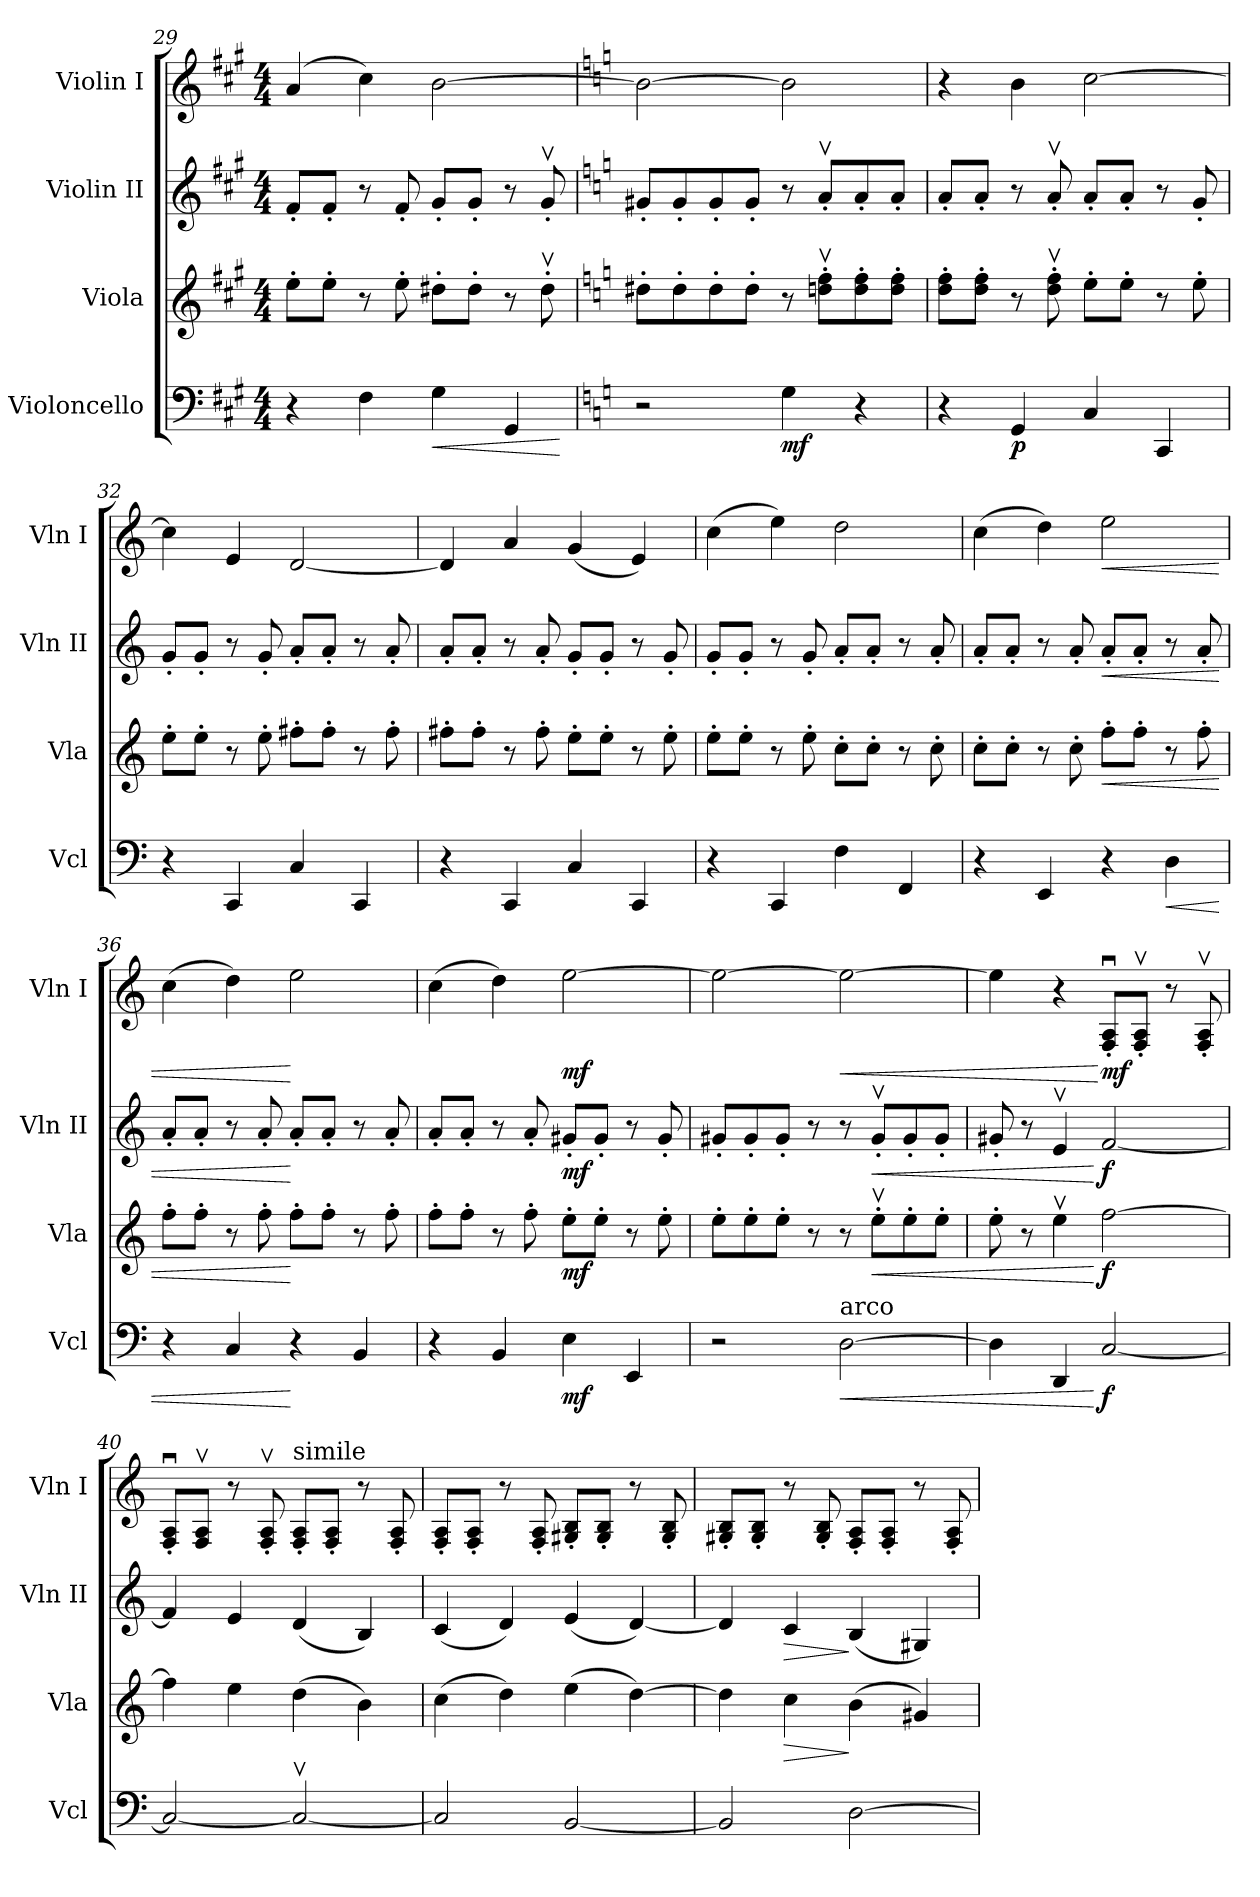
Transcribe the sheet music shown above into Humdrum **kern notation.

**kern	**dynam	**kern	**dynam	**kern	**dynam	**kern	**dynam
*part4	*part4	*part3	*part3	*part2	*part2	*part1	*part1
*staff4	*staff4	*staff3	*staff3	*staff2	*staff2	*staff1	*staff1
*I"Violoncello	*	*I"Viola	*	*I"Violin II	*	*I"Violin I	*
*I'Vcl	*	*I'Vla	*	*I'Vln II	*	*I'Vln I	*
!!LO:LB:g=z
*clefF4	*	*clefG2	*	*clefG2	*	*clefG2	*
*k[f#c#g#]	*	*k[f#c#g#]	*	*k[f#c#g#]	*	*k[f#c#g#]	*
*M4/4	*	*M4/4	*	*M4/4	*	*M4/4	*
=29	=29	=29	=29	=29	=29	=29	=29
4r	.	8ee'\L	.	8f#'/L	.	(4a/	.
.	.	8ee'\J	.	8f#'/J	.	.	.
4F#\	.	8r	.	8r	.	4cc#\)	.
.	.	8ee'\	.	8f#'/	.	.	.
!	!LO:HP:b	!	!	!	!	!	!
4G#\	<	8dd#X'\L	.	8g#'/L	.	[2b\	.
.	.	8dd#'\J	.	8g#'/J	.	.	.
4GG#/	.	8r	.	8r	.	.	.
.	.	8dd#v'\	.	8g#v'/	.	.	.
.	[	.	.	.	.	.	.
=30	=30	=30	=30	=30	=30	=30	=30
*k[]	*	*k[]	*	*k[]	*	*k[]	*
2r	.	8dd#X'\L	.	8g#X'/L	.	2b\_	.
.	.	8dd#'\	.	8g#'/	.	.	.
.	.	8dd#'\	.	8g#'/	.	.	.
.	.	8dd#'\J	.	8g#'/J	.	.	.
!	!LO:DY:b	!	!	!	!	!	!
4G\	mf	8r	.	8r	.	2b\]	.
.	.	8ddn\v' 8ff\v'L	.	8av'/L	.	.	.
4r	.	8dd\' 8ff\'	.	8a'/	.	.	.
.	.	8dd\' 8ff\'J	.	8a'/J	.	.	.
=31	=31	=31	=31	=31	=31	=31	=31
4r	.	8dd\' 8ff\'L	.	8a'/L	.	4r	.
.	.	8dd\' 8ff\'J	.	8a'/J	.	.	.
!	!LO:DY:b	!	!	!	!	!	!
4GG/	p	8r	.	8r	.	4b\	.
.	.	8dd\v' 8ff\v'	.	8av'/	.	.	.
4C/	.	8ee'\L	.	8a'/L	.	[2cc\	.
.	.	8ee'\J	.	8a'/J	.	.	.
4CC/	.	8r	.	8r	.	.	.
.	.	8ee'\	.	8g'/	.	.	.
=32	=32	=32	=32	=32	=32	=32	=32
4r	.	8ee'\L	.	8g'/L	.	4cc\]	.
.	.	8ee'\J	.	8g'/J	.	.	.
4CC/	.	8r	.	8r	.	4e/	.
.	.	8ee'\	.	8g'/	.	.	.
4C/	.	8ff#X'\L	.	8a'/L	.	[2d/	.
.	.	8ff#'\J	.	8a'/J	.	.	.
4CC/	.	8r	.	8r	.	.	.
.	.	8ff#'\	.	8a'/	.	.	.
!!LO:LB:g=z
=33	=33	=33	=33	=33	=33	=33	=33
4r	.	8ff#X'\L	.	8a'/L	.	4d/]	.
.	.	8ff#'\J	.	8a'/J	.	.	.
4CC/	.	8r	.	8r	.	4a/	.
.	.	8ff#'\	.	8a'/	.	.	.
4C/	.	8ee'\L	.	8g'/L	.	(4g/	.
.	.	8ee'\J	.	8g'/J	.	.	.
4CC/	.	8r	.	8r	.	4e/)	.
.	.	8ee'\	.	8g'/	.	.	.
=34	=34	=34	=34	=34	=34	=34	=34
4r	.	8ee'\L	.	8g'/L	.	(4cc\	.
.	.	8ee'\J	.	8g'/J	.	.	.
4CC/	.	8r	.	8r	.	4ee\)	.
.	.	8ee'\	.	8g'/	.	.	.
4F\	.	8cc'\L	.	8a'/L	.	2dd\	.
.	.	8cc'\J	.	8a'/J	.	.	.
4FF/	.	8r	.	8r	.	.	.
.	.	8cc'\	.	8a'/	.	.	.
=35	=35	=35	=35	=35	=35	=35	=35
4r	.	8cc'\L	.	8a'/L	.	(4cc\	.
.	.	8cc'\J	.	8a'/J	.	.	.
4EE/	.	8r	.	8r	.	4dd\)	.
.	.	8cc'\	.	8a'/	.	.	.
!	!	!	!LO:HP:b	!	!LO:HP:b	!	!LO:HP:b
4r	.	8ff'\L	<	8a'/L	<	2ee\	<
.	.	8ff'\J	.	8a'/J	.	.	.
!	!LO:HP:b	!	!	!	!	!	!
4D\	<	8r	.	8r	.	.	.
.	.	8ff'\	.	8a'/	.	.	.
=36	=36	=36	=36	=36	=36	=36	=36
4r	.	8ff'\L	.	8a'/L	.	(4cc\	.
.	.	8ff'\J	.	8a'/J	.	.	.
4C/	.	8r	.	8r	.	4dd\)	.
.	.	8ff'\	.	8a'/	.	.	.
4r	[	8ff'\L	[	8a'/L	[	2ee\	[
.	.	8ff'\J	.	8a'/J	.	.	.
4BB/	.	8r	.	8r	.	.	.
.	.	8ff'\	.	8a'/	.	.	.
!!LO:PB:g=z
=37	=37	=37	=37	=37	=37	=37	=37
4r	.	8ff'\L	.	8a'/L	.	(4cc\	.
.	.	8ff'\J	.	8a'/J	.	.	.
4BB/	.	8r	.	8r	.	4dd\)	.
.	.	8ff'\	.	8a'/	.	.	.
!	!LO:DY:b	!	!LO:DY:b	!	!LO:DY:b	!	!LO:DY:b
4E\	mf	8ee'\L	mf	8g#X'/L	mf	[2ee\	mf
.	.	8ee'\J	.	8g#'/J	.	.	.
4EE/	.	8r	.	8r	.	.	.
.	.	8ee'\	.	8g#'/	.	.	.
=38	=38	=38	=38	=38	=38	=38	=38
2r	.	8ee'\L	.	8g#X'/L	.	2ee\_	.
.	.	8ee'\	.	8g#'/	.	.	.
.	.	8ee'\J	.	8g#'/J	.	.	.
.	.	8r	.	8r	.	.	.
!LO:TX:a:t=arco	!	!	!	!	!	!	!
!	!LO:HP:b	!	!	!	!	!	!LO:HP:b
[2D\	<	8r	.	8r	.	2ee\_	<
!	!	!	!LO:HP:b	!	!LO:HP:b	!	!
.	.	8eev'\L	<	8g#v'/L	<	.	.
.	.	8ee'\	.	8g#'/	.	.	.
.	.	8ee'\J	.	8g#'/J	.	.	.
=39	=39	=39	=39	=39	=39	=39	=39
4D\]	.	8ee'\	.	8g#X'/	.	4ee\]	.
.	.	8r	.	8r	.	.	.
4DD/	.	4eev\	.	4ev/	.	4r	.
!	!LO:DY:n=1:b	!	!LO:DY:n=1:b	!	!LO:DY:n=1:b	!	!LO:DY:n=1:b
[2C/	[ f	[2ff\	[ f	[2f/	[ f	8F/u' 8A/u'L	[ mf
.	.	.	.	.	.	8F/v' 8A/v'J	.
.	.	.	.	.	.	8r	.
.	.	.	.	.	.	8F/v' 8A/v'	.
=40	=40	=40	=40	=40	=40	=40	=40
2C/_	.	4ff\]	.	4f/]	.	8F/u' 8A/u'L	.
.	.	.	.	.	.	8F/v 8A/vJ	.
.	.	4ee\	.	4e/	.	8r	.
.	.	.	.	.	.	8F/v' 8A/v'	.
!	!	!	!	!	!	!LO:TX:a:t=simile	!
2Cv/_	.	(4dd\	.	(4d/	.	8F/' 8A/'L	.
.	.	.	.	.	.	8F/' 8A/'J	.
.	.	4b\)	.	4B/)	.	8r	.
.	.	.	.	.	.	8F/' 8A/'	.
!!LO:LB:g=z
=41	=41	=41	=41	=41	=41	=41	=41
2C/]	.	(4cc\	.	(4c/	.	8F/' 8A/'L	.
.	.	.	.	.	.	8F/' 8A/'J	.
.	.	4dd\)	.	4d/)	.	8r	.
.	.	.	.	.	.	8F/' 8A/'	.
[2BB/	.	(4ee\	.	(4e/	.	8G#X/' 8B/'L	.
.	.	.	.	.	.	8G#/' 8B/'J	.
.	.	[4dd\)	.	[4d/)	.	8r	.
.	.	.	.	.	.	8G#/' 8B/'	.
=42	=42	=42	=42	=42	=42	=42	=42
2BB/]	.	4dd\]	.	4d/]	.	8G#X/' 8B/'L	.
.	.	.	.	.	.	8G#/' 8B/'J	.
!	!	!	!LO:HP:b	!	!	!	!
!	!	!	!LO:HP:n=1:b	!	!LO:HP:b	!	!
.	.	4cc\	> >	4c/	>	8r	.
.	.	.	.	.	.	8G#/' 8B/'	.
[2D\	.	(4b\	]	(4B/	]	8F/' 8A/'L	.
.	.	.	.	.	.	8F/' 8A/'J	.
.	.	4g#X/)	]	4G#X/)	.	8r	.
.	.	.	.	.	.	8F/' 8A/'	.
=	=	=	=	=	=	=	=
*-	*-	*-	*-	*-	*-	*-	*-
